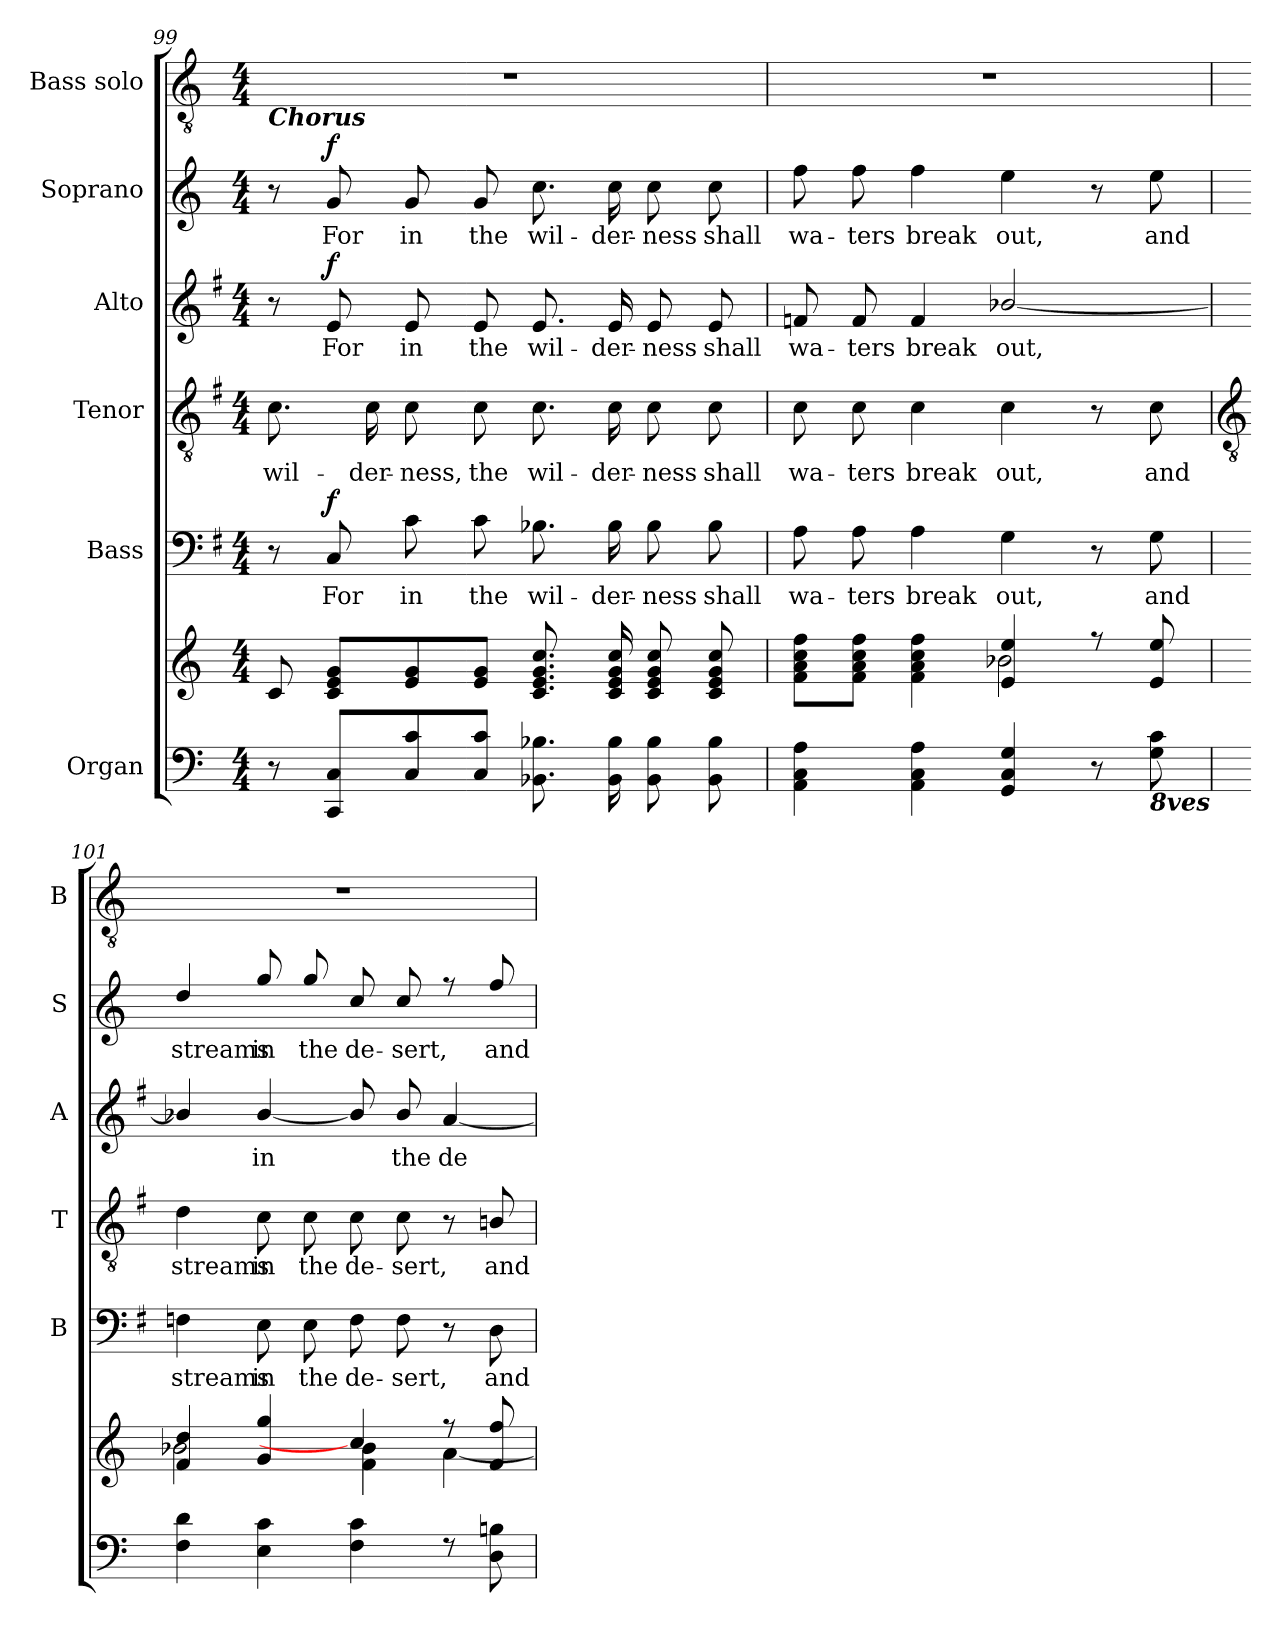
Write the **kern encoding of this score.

**kern	**kern	**kern	**text	**dynam	**kern	**text	**kern	**text	**dynam	**kern	**text	**dynam	**kern
*part6	*part6	*part5	*part5	*part5	*part4	*part4	*part3	*part3	*part3	*part2	*part2	*part2	*part1
*staff7	*staff6	*staff5	*staff5	*staff5	*staff4	*staff4	*staff3	*staff3	*staff3	*staff2	*staff2	*staff2	*staff1
*I"Organ	*	*I"Bass	*	*	*I"Tenor	*	*I"Alto	*	*	*I"Soprano	*	*	*I"Bass solo
*	*	*I'B	*	*	*I'T	*	*I'A	*	*	*I'S	*	*	*I'B
!!LO:LB:g=z
*clefF4	*clefG2	*clefF4	*	*	*clefGv2	*	*clefG2	*	*	*clefG2	*	*	*clefGv2
*k[]	*k[]	*k[f#]	*	*	*k[f#]	*	*k[f#]	*	*	*k[]	*	*	*k[]
*C:	*C:	*G:	*	*	*G:	*	*G:	*	*	*C:	*	*	*C:
*M4/4	*M4/4	*M4/4	*	*	*M4/4	*	*M4/4	*	*	*M4/4	*	*	*M4/4
=99	=99	=99	=99	=99	=99	=99	=99	=99	=99	=99	=99	=99	=99
*	*^	*	*	*	*	*	*	*	*	*	*	*	*
!	!	!	!	!	!	!	!	!	!	!	!LO:TX:a:Bi:t=Chorus	!	!	!
!	!	!	!	!	!	!	!LO:LY:b	!	!	!	!	!	!	!
8r	8c/	2ryy	8r	.	.	8.c	wil-	8r	.	.	8r	.	.	1r
!	!	!	!	!LO:LY:b	!LO:DY:b	!	!	!	!LO:LY:b	!LO:DY:b	!	!LO:LY:b	!LO:DY:b	!
8CC 8CL	8c/ 8e/ 8g/L	.	8C	For	f	.	.	8e	For	f	8g	For	f	.
!	!	!	!	!	!	!	!LO:LY:b	!	!	!	!	!	!	!
.	.	.	.	.	.	16c	-der-	.	.	.	.	.	.	.
!	!	!	!	!LO:LY:b	!	!	!LO:LY:b	!	!LO:LY:b	!	!	!LO:LY:b	!	!
8C 8c	8e/ 8g/	.	8c	in	.	8c	-ness,	8e	in	.	8g	in	.	.
!	!	!	!	!LO:LY:b	!	!	!LO:LY:b	!	!LO:LY:b	!	!	!LO:LY:b	!	!
8C 8cJ	8e/ 8g/J	.	8c	the	.	8c	the	8e	the	.	8g	the	.	.
!	!	!	!	!LO:LY:b	!	!	!LO:LY:b	!	!LO:LY:b	!	!	!LO:LY:b	!	!
8.BB-X 8.B-XL	8.c/ 8.e/ 8.g/ 8.cc/L	2ryy	8.B-X	wil-	.	8.c	wil-	8.e	wil-	.	8.cc	wil-	.	.
!	!	!	!	!LO:LY:b	!	!	!LO:LY:b	!	!LO:LY:b	!	!	!LO:LY:b	!	!
16BB- 16B-L	16c/ 16e/ 16g/ 16cc/L	.	16B-	-der-	.	16c	-der-	16e	-der-	.	16cc	-der-	.	.
!	!	!	!	!LO:LY:b	!	!	!LO:LY:b	!	!LO:LY:b	!	!	!LO:LY:b	!	!
8BB- 8B-	8c/ 8e/ 8g/ 8cc/	.	8B-	-ness	.	8c	-ness	8e	-ness	.	8cc	-ness	.	.
!	!	!	!	!LO:LY:b	!	!	!LO:LY:b	!	!LO:LY:b	!	!	!LO:LY:b	!	!
8BB- 8B-J	8c/ 8e/ 8g/ 8cc/J	.	8B-	shall	.	8c	shall	8e	shall	.	8cc	shall	.	.
=100	=100	=100	=100	=100	=100	=100	=100	=100	=100	=100	=100	=100	=100	=100
!	!	!	!	!LO:LY:b	!	!	!LO:LY:b	!	!LO:LY:b	!	!	!LO:LY:b	!	!
4AA 4C 4A	8f\ 8a\ 8cc\ 8ff\L	2ryy	8A	wa-	.	8c	wa-	8fn	wa-	.	8ff	wa-	.	1r
!	!	!	!	!LO:LY:b	!	!	!LO:LY:b	!	!LO:LY:b	!	!	!LO:LY:b	!	!
.	8f\ 8a\ 8cc\ 8ff\J	.	8A	-ters	.	8c	-ters	8f	-ters	.	8ff	-ters	.	.
!	!	!	!	!LO:LY:b	!	!	!LO:LY:b	!	!LO:LY:b	!	!	!LO:LY:b	!	!
4AA 4C 4A	4f\ 4a\ 4cc\ 4ff\	.	4A	break	.	4c	break	4f	break	.	4ff	break	.	.
!	!	!	!	!LO:LY:b	!	!	!LO:LY:b	!	!LO:LY:b	!	!	!LO:LY:b	!	!
4GG 4C 4G	4e/ 4ee/	2b-X\	4G	out,	.	4c	out,	[2b-X/	out,	.	4ee	out,	.	.
8r	8r	.	8r	.	.	8r	.	.	.	.	8r	.	.	.
!LO:TX:b:Bi:t=8ves	!	!	!	!	!	!	!	!	!	!	!	!	!	!
!	!	!	!	!LO:LY:b	!	!	!LO:LY:b	!	!	!	!	!LO:LY:b	!	!
8G 8c	8e/ 8ee/	.	8G	and	.	8c	and	.	.	.	8ee	and	.	.
!!LO:LB:g=z
=101	=101	=101	=101	=101	=101	=101	=101	=101	=101	=101	=101	=101	=101	=101
*	*	*	*	*	*	*clefGv2	*	*	*	*	*	*	*	*
*^	*	*	*	*	*	*	*	*	*	*	*	*	*	*
!	!	!	!	!	!LO:LY:b	!	!	!LO:LY:b	!	!	!	!	!LO:LY:b	!	!
*	*	*	*	*	*	*	*	*	*	*	*	*^	*	*	*
4F\ 4d\	1ryy	4f/ 4dd/	2b-X\	4Fn	streams	.	4d	streams	4b-X/]	.	.	4dd	1ryy	streams	.	1r
!	!	!	!	!	!LO:LY:b	!	!	!LO:LY:b	!	!LO:LY:b	!	!	!	!LO:LY:b	!	!
4E\ 4c\	.	4g/ 4gg/	.	8E	in	.	8c	in	[4b-/	in	.	8gg	.	in	.	.
!	!	!	!	!	!LO:LY:b	!	!	!LO:LY:b	!	!	!	!	!	!LO:LY:b	!	!
.	.	.	.	8E	the	.	8c	the	.	.	.	8gg	.	the	.	.
!	!	!	!	!	!LO:LY:b	!	!	!LO:LY:b	!	!	!	!	!	!LO:LY:b	!	!
4F\ 4c\	.	4cc/]	4f\ 4b-\	8F	de-	.	8c	de-	8b-/]	.	.	8cc	.	de-	.	.
!	!	!	!	!	!LO:LY:b	!	!	!LO:LY:b	!	!LO:LY:b	!	!	!	!LO:LY:b	!	!
.	.	.	.	8F	-sert,	.	8c	-sert,	8b-/	the	.	8cc	.	-sert,	.	.
!	!	!	!	!	!	!	!	!	!	!LO:LY:b	!	!	!	!	!	!
8r	.	8r	[4a\	8r	.	.	8r	.	[4a	de-	.	8r	.	.	.	.
!	!	!	!	!	!LO:LY:b	!	!	!LO:LY:b	!	!	!	!	!	!LO:LY:b	!	!
8D\ 8Bn\	.	8f/ 8ff/	.	8D	and	.	8Bn/	and	.	.	.	8ff	.	and	.	.
*v	*v	*	*	*	*	*	*	*	*	*	*	*v	*v	*	*	*
*	*v	*v	*	*	*	*	*	*	*	*	*	*	*	*
=	=	=	=	=	=	=	=	=	=	=	=	=	=
*-	*-	*-	*-	*-	*-	*-	*-	*-	*-	*-	*-	*-	*-
